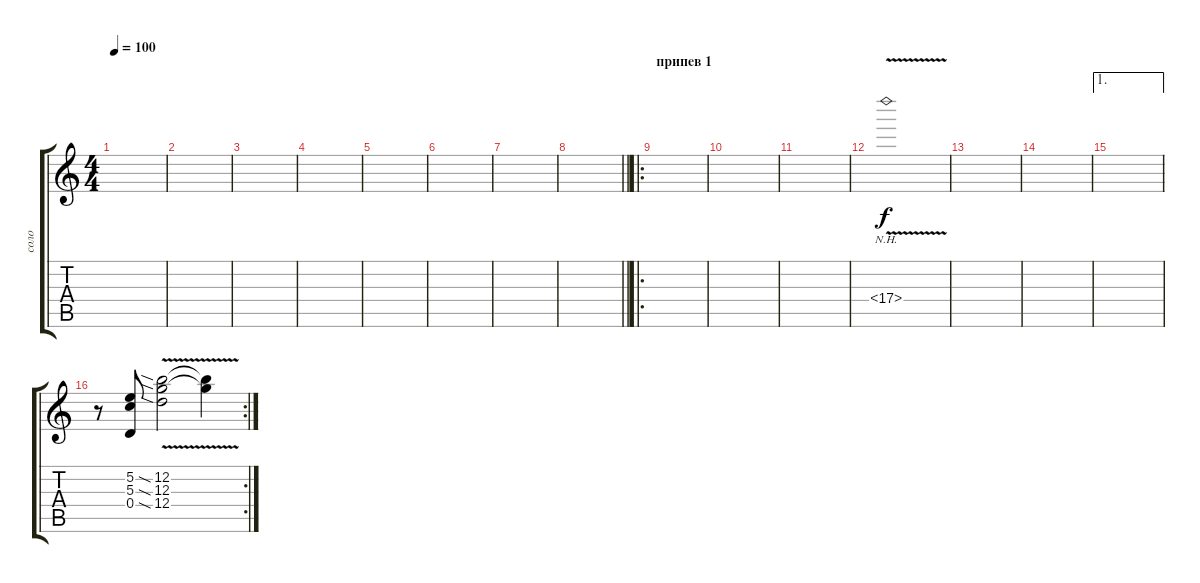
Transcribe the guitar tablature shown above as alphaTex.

\track ("соло" "соло") {instrument overdrivenguitar}
\staff {score tabs}
\tuning (E4 B3 G3 D3 A2 E2) {hide}
\ts (4 4)
\tempo 100
\clef g2
\ks c
|
|
|
|
|
|
|
\barLineRight lightlight
|
\ro
\section ("" "припев 1")
|
|
|
17.4{nh v}.1 |
|
|
\ae 1
|
\rc 2
r.8 (5.2 5.3 0.4).8 (12.2{v sia} 12.3{v sia} 12.4{sia}).2 (12.2{t} 12.3{t}).4
